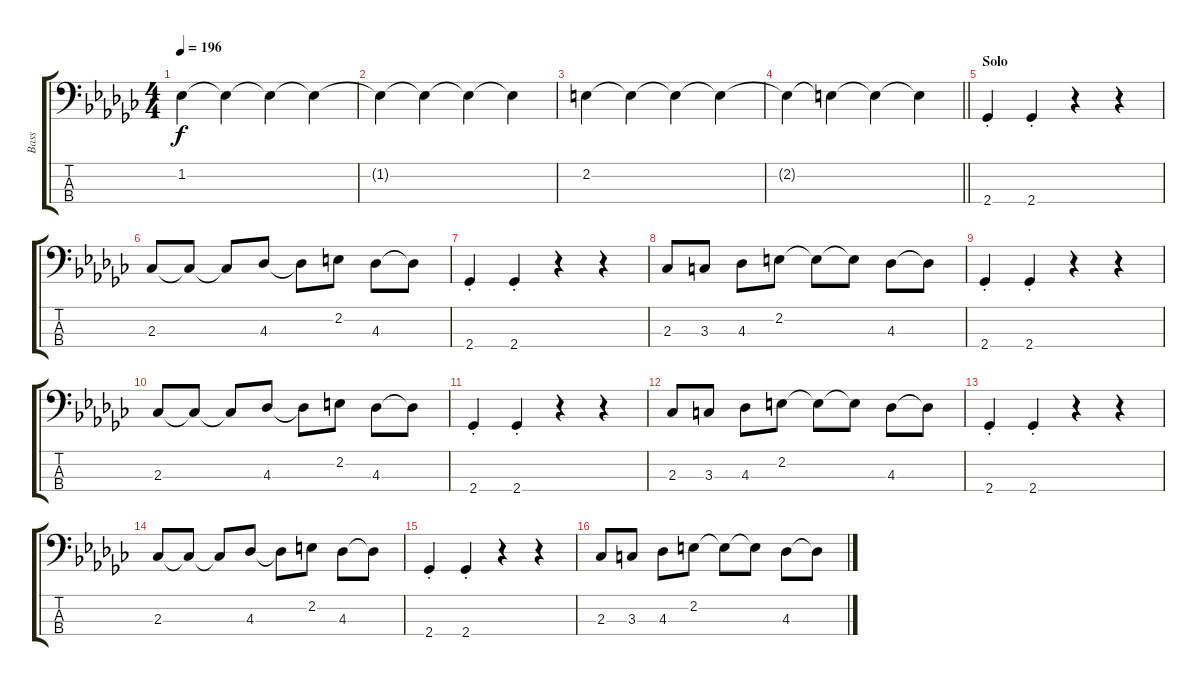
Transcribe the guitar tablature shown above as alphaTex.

\track ("Bass" "Bass") {instrument electricbassfinger}
\staff {score tabs}
\tuning (G2 D2 A1 E1) {hide}
\ts (4 4)
\tempo 196
\clef f4
\ks gb
1.2.4{dy f} 1.2{t}.4 1.2{t}.4 1.2{t}.4 |
1.2{t}.4 1.2{t}.4 1.2{t}.4 1.2{t}.4 |
2.2.4 2.2{t}.4 2.2{t}.4 2.2{t}.4 |
\barLineRight lightlight
2.2{t}.4 2.2{t}.4 2.2{t}.4 2.2{t}.4 |
\section ("" "Solo")
2.4{st}.4 2.4{st}.4 r.4 r.4 |
2.3.8 2.3{t}.8 2.3{t}.8 4.3.8 4.3{t}.8 2.2.8 4.3.8 4.3{t}.8 |
2.4{st}.4 2.4{st}.4 r.4 r.4 |
2.3.8 3.3.8 4.3.8 2.2.8 2.2{t}.8 2.2{t}.8 4.3.8 4.3{t}.8 |
2.4{st}.4 2.4{st}.4 r.4 r.4 |
2.3.8 2.3{t}.8 2.3{t}.8 4.3.8 4.3{t}.8 2.2.8 4.3.8 4.3{t}.8 |
2.4{st}.4 2.4{st}.4 r.4 r.4 |
2.3.8 3.3.8 4.3.8 2.2.8 2.2{t}.8 2.2{t}.8 4.3.8 4.3{t}.8 |
2.4{st}.4 2.4{st}.4 r.4 r.4 |
2.3.8 2.3{t}.8 2.3{t}.8 4.3.8 4.3{t}.8 2.2.8 4.3.8 4.3{t}.8 |
2.4{st}.4 2.4{st}.4 r.4 r.4 |
2.3.8 3.3.8 4.3.8 2.2.8 2.2{t}.8 2.2{t}.8 4.3.8 4.3{t}.8
